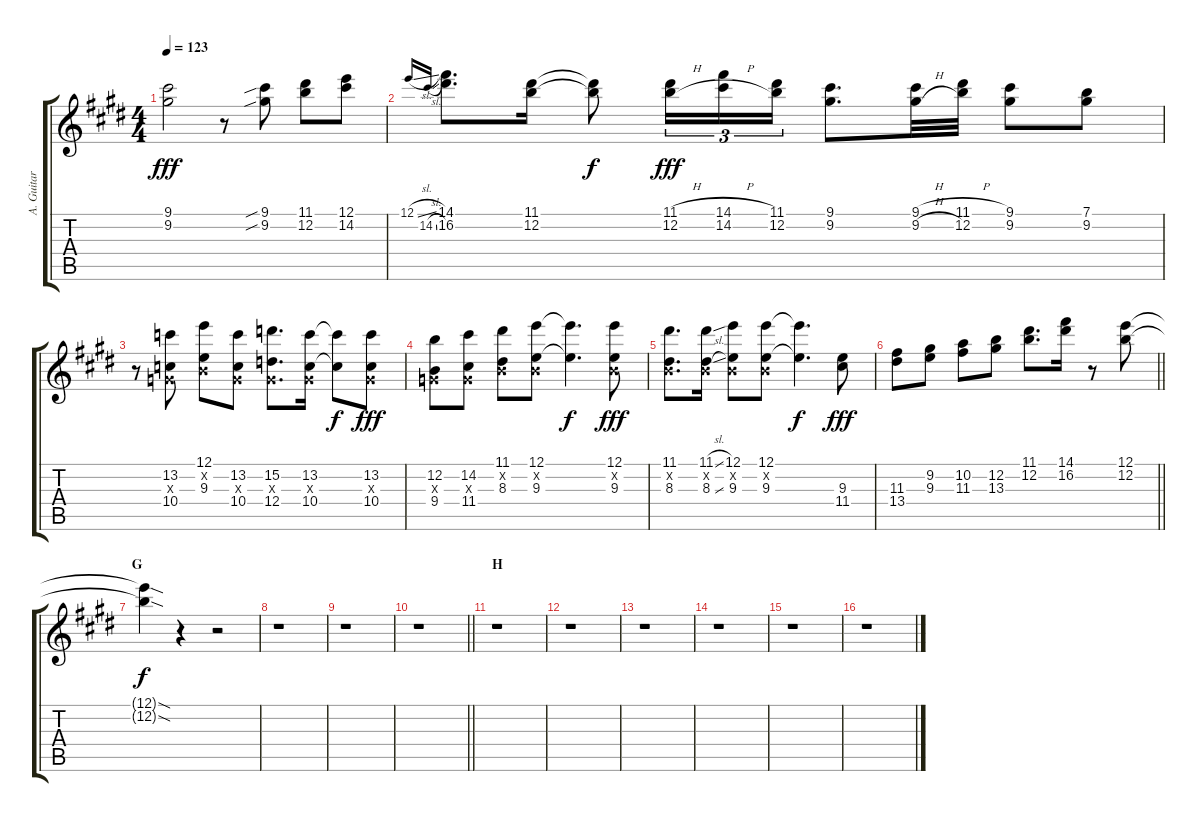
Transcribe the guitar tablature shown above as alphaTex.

\track ("A. Guitar I" "A. Guitar ") {instrument acousticguitarsteel}
\staff {score tabs}
\tuning (E4 B3 G3 D3 A2 E2) {hide}
\ts (4 4)
\tempo 123
\clef g2
\ks e
(9.1 9.2).2{dy fff} r.8 (9.1{sib} 9.2{sib}).8 (11.1 12.2).8 (12.1 14.2).8 |
12.1{sl}.16{gr onbeat} 14.2{sl}.16{gr onbeat} (14.1 16.2).8{d} (11.1 12.2).16 (11.1{t} 12.2{t}).8{dy f} (11.1{h} 12.2{h}).16{tu (3 2) dy fff} (14.1{h} 14.2{h}).16{tu (3 2)} (11.1 12.2).16{tu (3 2)} (9.1 9.2).8{d} (9.1{h} 9.2{h}).32 (11.1{h} 12.2).32 (9.1 9.2).8 (7.1 9.2).8 |
r.8 (13.2 0.3{x} 10.4).8 (12.1 0.2{x} 9.3).8 (13.2 0.3{x} 10.4).8 (15.2 0.3{x} 12.4).8{d} (13.2 0.3{x} 10.4).16 (13.2{t} 10.4{t}).8{dy f} (13.2 0.3{x} 10.4).8{dy fff} |
(12.2 0.3{x} 9.4).8 (14.2 0.3{x} 11.4).8 (11.1 0.2{x} 8.3).8 (12.1 0.2{x} 9.3).8 (12.1{t} 9.3{t}).4{d dy f} (12.1 0.2{x} 9.3).8{dy fff} |
(11.1 0.2{x} 8.3).8{d} (11.1{sl} 0.2{x} 8.3{sl}).16 (12.1 0.2{x} 9.3).8 (12.1 0.2{x} 9.3).8 (12.1{t} 9.3{t}).4{d dy f} (9.3 11.4).8{dy fff} |
\barLineRight lightlight
(11.3 13.4).8 (9.2 9.3).8 (10.2 11.3).8 (12.2 13.3).8 (11.1 12.2).8{d} (14.1 16.2).16 r.8 (12.1 12.2).8 |
\section ("" "G")
(12.1{sod t} 12.2{sod t}).4{dy f} r.4 r.2 |
r.1 |
r.1 |
\barLineRight lightlight
r.1 |
\section ("" "H")
r.1 |
r.1 |
r.1 |
r.1 |
r.1 |
r.1
